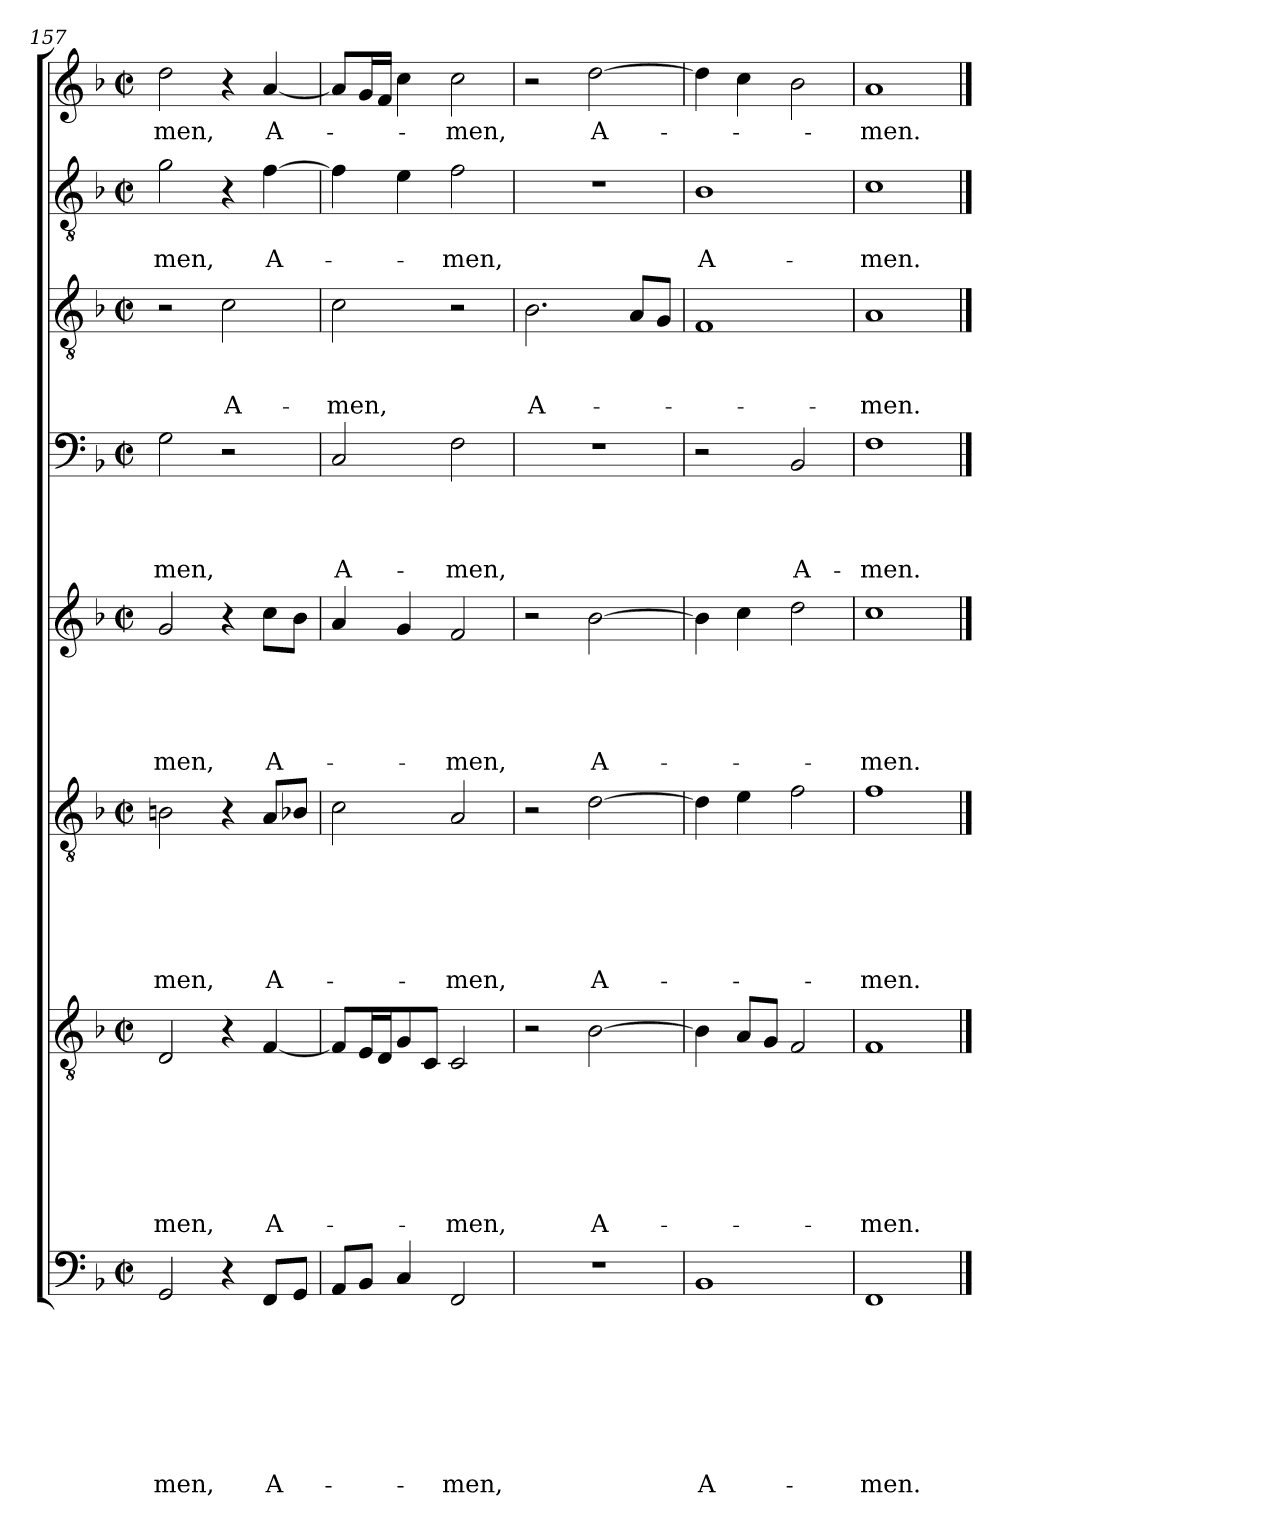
**kern	**text	**text	**text	**text	**text	**text	**text	**text	**kern	**text	**text	**text	**text	**text	**text	**text	**kern	**text	**text	**text	**text	**text	**text	**kern	**text	**text	**text	**text	**text	**kern	**text	**text	**text	**text	**kern	**text	**text	**text	**kern	**text	**text	**kern	**text
*part8	*part8	*part8	*part8	*part8	*part8	*part8	*part8	*part8	*part7	*part7	*part7	*part7	*part7	*part7	*part7	*part7	*part6	*part6	*part6	*part6	*part6	*part6	*part6	*part5	*part5	*part5	*part5	*part5	*part5	*part4	*part4	*part4	*part4	*part4	*part3	*part3	*part3	*part3	*part2	*part2	*part2	*part1	*part1
*staff8	*staff8	*staff8	*staff8	*staff8	*staff8	*staff8	*staff8	*staff8	*staff7	*staff7	*staff7	*staff7	*staff7	*staff7	*staff7	*staff7	*staff6	*staff6	*staff6	*staff6	*staff6	*staff6	*staff6	*staff5	*staff5	*staff5	*staff5	*staff5	*staff5	*staff4	*staff4	*staff4	*staff4	*staff4	*staff3	*staff3	*staff3	*staff3	*staff2	*staff2	*staff2	*staff1	*staff1
!!LO:PB:g=z
*clefF4	*	*	*	*	*	*	*	*	*clefGv2	*	*	*	*	*	*	*	*clefGv2	*	*	*	*	*	*	*clefG2	*	*	*	*	*	*clefF4	*	*	*	*	*clefGv2	*	*	*	*clefGv2	*	*	*clefG2	*
*k[b-]	*	*	*	*	*	*	*	*	*k[b-]	*	*	*	*	*	*	*	*k[b-]	*	*	*	*	*	*	*k[b-]	*	*	*	*	*	*k[b-]	*	*	*	*	*k[b-]	*	*	*	*k[b-]	*	*	*k[b-]	*
*F:	*	*	*	*	*	*	*	*	*F:	*	*	*	*	*	*	*	*F:	*	*	*	*	*	*	*F:	*	*	*	*	*	*F:	*	*	*	*	*F:	*	*	*	*F:	*	*	*F:	*
*M2/2	*	*	*	*	*	*	*	*	*M2/2	*	*	*	*	*	*	*	*M2/2	*	*	*	*	*	*	*M2/2	*	*	*	*	*	*M2/2	*	*	*	*	*M2/2	*	*	*	*M2/2	*	*	*M2/2	*
*met(c|)	*	*	*	*	*	*	*	*	*met(c|)	*	*	*	*	*	*	*	*met(c|)	*	*	*	*	*	*	*met(c|)	*	*	*	*	*	*met(c|)	*	*	*	*	*met(c|)	*	*	*	*met(c|)	*	*	*met(c|)	*
=157	=157	=157	=157	=157	=157	=157	=157	=157	=157	=157	=157	=157	=157	=157	=157	=157	=157	=157	=157	=157	=157	=157	=157	=157	=157	=157	=157	=157	=157	=157	=157	=157	=157	=157	=157	=157	=157	=157	=157	=157	=157	=157	=157
!	!	!	!	!	!	!	!	!LO:LY:b	!	!	!	!	!	!	!	!LO:LY:b	!	!	!	!	!	!	!LO:LY:b	!	!	!	!	!	!LO:LY:b	!	!	!	!	!LO:LY:b	!	!	!	!	!	!	!LO:LY:b	!	!LO:LY:b
2GG/	.	.	.	.	.	.	.	-men,	2D/	.	.	.	.	.	.	-men,	2Bn\	.	.	.	.	.	-men,	2g/	.	.	.	.	-men,	2G\	.	.	.	-men,	2r	.	.	.	2g\	.	-men,	2dd\	-men,
!	!	!	!	!	!	!	!	!	!	!	!	!	!	!	!	!	!	!	!	!	!	!	!	!	!	!	!	!	!	!	!	!	!	!	!	!	!	!LO:LY:b	!	!	!	!	!
4r	.	.	.	.	.	.	.	.	4r	.	.	.	.	.	.	.	4r	.	.	.	.	.	.	4r	.	.	.	.	.	2r	.	.	.	.	2c\	.	.	A-	4r	.	.	4r	.
!	!	!	!	!	!	!	!	!LO:LY:b	!	!	!	!	!	!	!	!LO:LY:b	!	!	!	!	!	!	!LO:LY:b	!	!	!	!	!	!LO:LY:b	!	!	!	!	!	!	!	!	!	!	!	!LO:LY:b	!	!LO:LY:b
8FF/L	.	.	.	.	.	.	.	A-	[4F/	.	.	.	.	.	.	A-	8A/L	.	.	.	.	.	A-	8cc\L	.	.	.	.	A-	.	.	.	.	.	.	.	.	.	[4f\	.	A-	[4a/	A-
8GG/J	.	.	.	.	.	.	.	.	.	.	.	.	.	.	.	.	8B-X/J	.	.	.	.	.	.	8b-\J	.	.	.	.	.	.	.	.	.	.	.	.	.	.	.	.	.	.	.
=158	=158	=158	=158	=158	=158	=158	=158	=158	=158	=158	=158	=158	=158	=158	=158	=158	=158	=158	=158	=158	=158	=158	=158	=158	=158	=158	=158	=158	=158	=158	=158	=158	=158	=158	=158	=158	=158	=158	=158	=158	=158	=158	=158
!	!	!	!	!	!	!	!	!	!	!	!	!	!	!	!	!	!	!	!	!	!	!	!	!	!	!	!	!	!	!	!	!	!	!LO:LY:b	!	!	!	!LO:LY:b	!	!	!	!	!
8AA/L	.	.	.	.	.	.	.	.	8F/L]	.	.	.	.	.	.	.	2c\	.	.	.	.	.	.	4a/	.	.	.	.	.	2C/	.	.	.	A-	2c\	.	.	-men,	4f\]	.	.	8a/L]	.
8BB-/J	.	.	.	.	.	.	.	.	16E/L	.	.	.	.	.	.	.	.	.	.	.	.	.	.	.	.	.	.	.	.	.	.	.	.	.	.	.	.	.	.	.	.	16g/L	.
.	.	.	.	.	.	.	.	.	16D/J	.	.	.	.	.	.	.	.	.	.	.	.	.	.	.	.	.	.	.	.	.	.	.	.	.	.	.	.	.	.	.	.	16f/JJ	.
4C/	.	.	.	.	.	.	.	.	8G/	.	.	.	.	.	.	.	.	.	.	.	.	.	.	4g/	.	.	.	.	.	.	.	.	.	.	.	.	.	.	4e\	.	.	4cc\	.
.	.	.	.	.	.	.	.	.	8C/J	.	.	.	.	.	.	.	.	.	.	.	.	.	.	.	.	.	.	.	.	.	.	.	.	.	.	.	.	.	.	.	.	.	.
!	!	!	!	!	!	!	!	!LO:LY:b	!	!	!	!	!	!	!	!LO:LY:b	!	!	!	!	!	!	!LO:LY:b	!	!	!	!	!	!LO:LY:b	!	!	!	!	!LO:LY:b	!	!	!	!	!	!	!LO:LY:b	!	!LO:LY:b
2FF/	.	.	.	.	.	.	.	-men,	2C/	.	.	.	.	.	.	-men,	2A/	.	.	.	.	.	-men,	2f/	.	.	.	.	-men,	2F\	.	.	.	-men,	2r	.	.	.	2f\	.	-men,	2cc\	-men,
=159	=159	=159	=159	=159	=159	=159	=159	=159	=159	=159	=159	=159	=159	=159	=159	=159	=159	=159	=159	=159	=159	=159	=159	=159	=159	=159	=159	=159	=159	=159	=159	=159	=159	=159	=159	=159	=159	=159	=159	=159	=159	=159	=159
!	!	!	!	!	!	!	!	!	!	!	!	!	!	!	!	!	!	!	!	!	!	!	!	!	!	!	!	!	!	!	!	!	!	!	!	!	!	!LO:LY:b	!	!	!	!	!
1r	.	.	.	.	.	.	.	.	2r	.	.	.	.	.	.	.	2r	.	.	.	.	.	.	2r	.	.	.	.	.	1r	.	.	.	.	2.B-\	.	.	A-	1r	.	.	2r	.
!	!	!	!	!	!	!	!	!	!	!	!	!	!	!	!	!LO:LY:b	!	!	!	!	!	!	!LO:LY:b	!	!	!	!	!	!LO:LY:b	!	!	!	!	!	!	!	!	!	!	!	!	!	!LO:LY:b
.	.	.	.	.	.	.	.	.	[2B-\	.	.	.	.	.	.	A-	[2d\	.	.	.	.	.	A-	[2b-\	.	.	.	.	A-	.	.	.	.	.	.	.	.	.	.	.	.	[2dd\	A-
.	.	.	.	.	.	.	.	.	.	.	.	.	.	.	.	.	.	.	.	.	.	.	.	.	.	.	.	.	.	.	.	.	.	.	8A/L	.	.	.	.	.	.	.	.
.	.	.	.	.	.	.	.	.	.	.	.	.	.	.	.	.	.	.	.	.	.	.	.	.	.	.	.	.	.	.	.	.	.	.	8G/J	.	.	.	.	.	.	.	.
=160	=160	=160	=160	=160	=160	=160	=160	=160	=160	=160	=160	=160	=160	=160	=160	=160	=160	=160	=160	=160	=160	=160	=160	=160	=160	=160	=160	=160	=160	=160	=160	=160	=160	=160	=160	=160	=160	=160	=160	=160	=160	=160	=160
!	!	!	!	!	!	!	!	!LO:LY:b	!	!	!	!	!	!	!	!	!	!	!	!	!	!	!	!	!	!	!	!	!	!	!	!	!	!	!	!	!	!	!	!	!LO:LY:b	!	!
1BB-	.	.	.	.	.	.	.	A-	4B-\]	.	.	.	.	.	.	.	4d\]	.	.	.	.	.	.	4b-\]	.	.	.	.	.	2r	.	.	.	.	1F	.	.	.	1B-	.	A-	4dd\]	.
.	.	.	.	.	.	.	.	.	8A/L	.	.	.	.	.	.	.	4e\	.	.	.	.	.	.	4cc\	.	.	.	.	.	.	.	.	.	.	.	.	.	.	.	.	.	4cc\	.
.	.	.	.	.	.	.	.	.	8G/J	.	.	.	.	.	.	.	.	.	.	.	.	.	.	.	.	.	.	.	.	.	.	.	.	.	.	.	.	.	.	.	.	.	.
!	!	!	!	!	!	!	!	!	!	!	!	!	!	!	!	!	!	!	!	!	!	!	!	!	!	!	!	!	!	!	!	!	!	!LO:LY:b	!	!	!	!	!	!	!	!	!
.	.	.	.	.	.	.	.	.	2F/	.	.	.	.	.	.	.	2f\	.	.	.	.	.	.	2dd\	.	.	.	.	.	2BB-/	.	.	.	A-	.	.	.	.	.	.	.	2b-\	.
=161	=161	=161	=161	=161	=161	=161	=161	=161	=161	=161	=161	=161	=161	=161	=161	=161	=161	=161	=161	=161	=161	=161	=161	=161	=161	=161	=161	=161	=161	=161	=161	=161	=161	=161	=161	=161	=161	=161	=161	=161	=161	=161	=161
!	!	!	!	!	!	!	!	!LO:LY:b	!	!	!	!	!	!	!	!LO:LY:b	!	!	!	!	!	!	!LO:LY:b	!	!	!	!	!	!LO:LY:b	!	!	!	!	!LO:LY:b	!	!	!	!LO:LY:b	!	!	!LO:LY:b	!	!LO:LY:b
1FF	.	.	.	.	.	.	.	-men.	1F	.	.	.	.	.	.	-men.	1f	.	.	.	.	.	-men.	1cc	.	.	.	.	-men.	1F	.	.	.	-men.	1A	.	.	-men.	1c	.	-men.	1a	-men.
==	==	==	==	==	==	==	==	==	==	==	==	==	==	==	==	==	==	==	==	==	==	==	==	==	==	==	==	==	==	==	==	==	==	==	==	==	==	==	==	==	==	==	==
*-	*-	*-	*-	*-	*-	*-	*-	*-	*-	*-	*-	*-	*-	*-	*-	*-	*-	*-	*-	*-	*-	*-	*-	*-	*-	*-	*-	*-	*-	*-	*-	*-	*-	*-	*-	*-	*-	*-	*-	*-	*-	*-	*-
